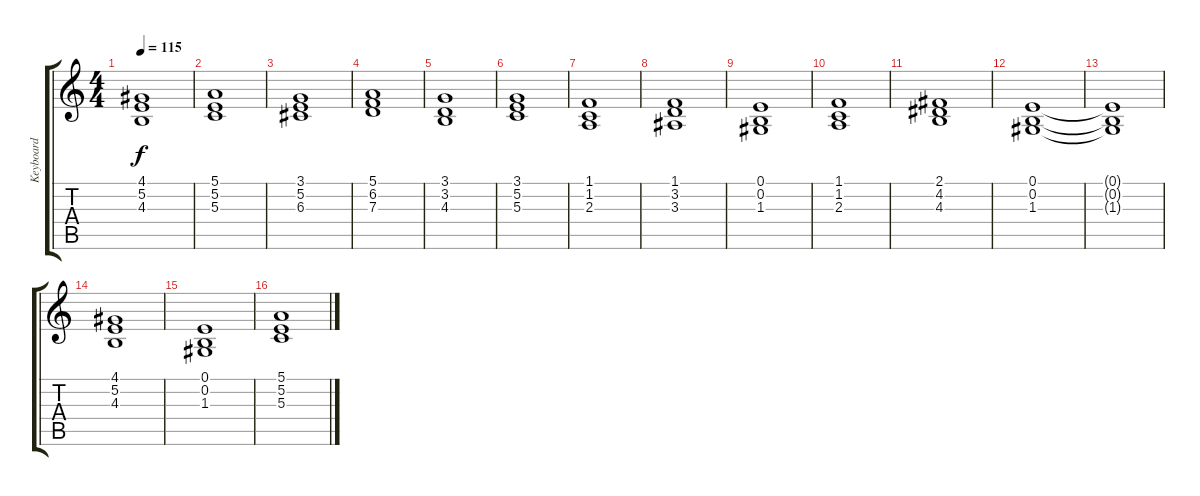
\track ("Keyboard" "Keyboard") {instrument stringensemble1}
\staff {score tabs}
\tuning (E4 B3 G3 D3 A2 E2) {hide}
\ts (4 4)
\tempo 115
\clef g2
\ks c
(4.1{t} 5.2{t} 4.3{t}).1{dy f} |
(5.1 5.2 5.3).1 |
(3.1 5.2 6.3).1 |
(5.1 6.2 7.3).1 |
(3.1 3.2 4.3).1 |
(3.1 5.2 5.3).1 |
(1.1 1.2 2.3).1 |
(1.1 3.2 3.3).1 |
(0.1 0.2 1.3).1 |
(1.1 1.2 2.3).1 |
(2.1 4.2 4.3).1 |
(0.1 0.2 1.3).1 |
(0.1{t} 0.2{t} 1.3{t}).1 |
(4.1 5.2 4.3).1 |
(0.1 0.2 1.3).1 |
(5.1 5.2 5.3).1
